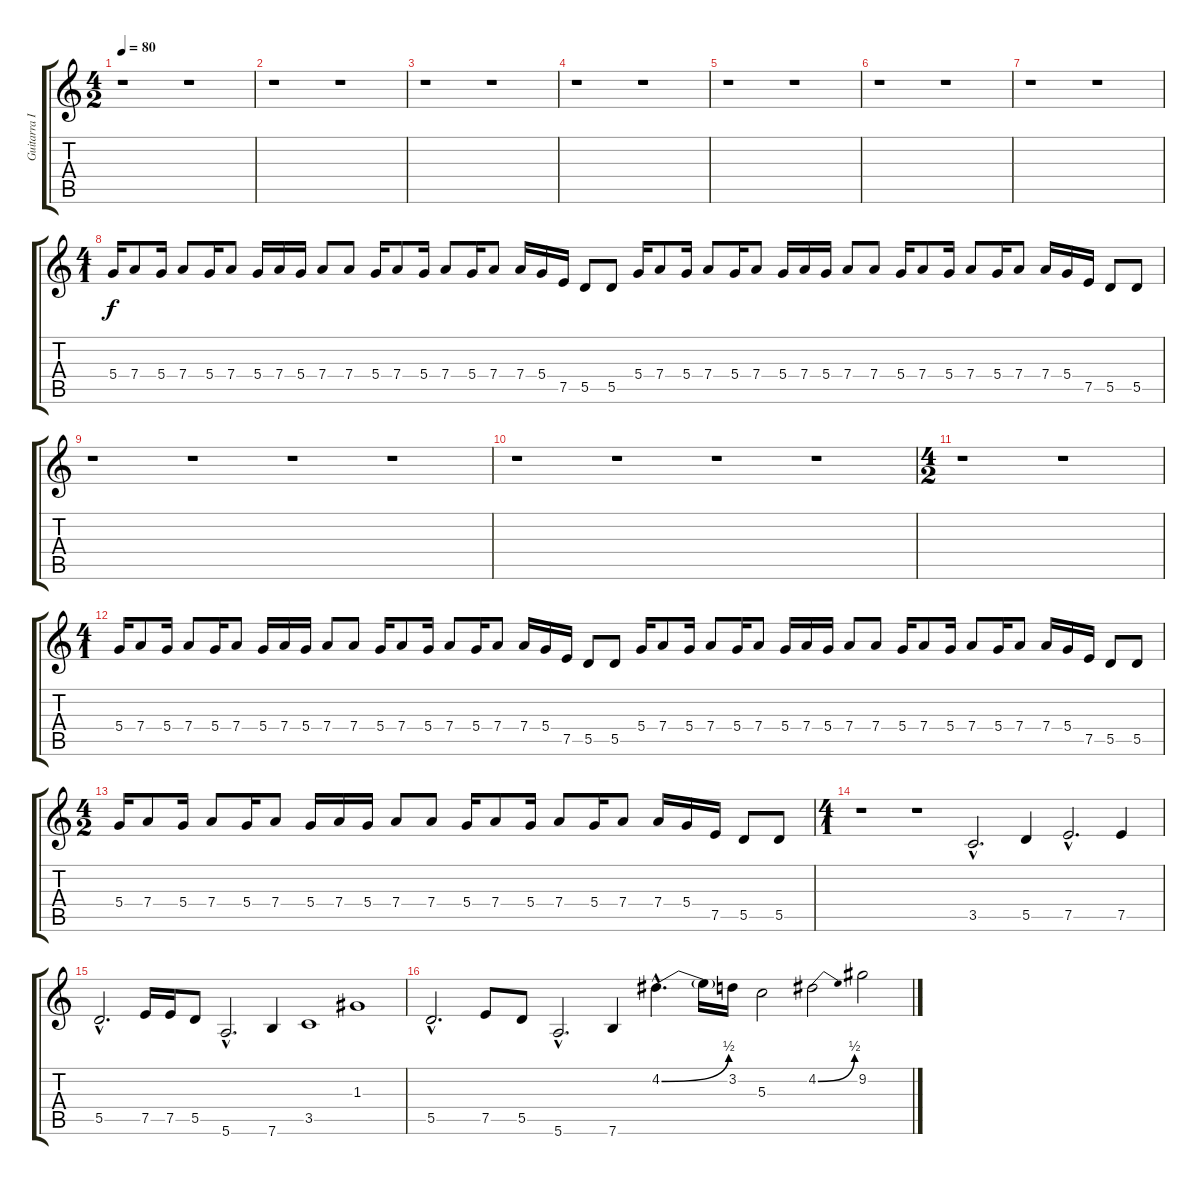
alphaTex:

\track ("Guitarra II" "Guitarra I") {instrument distortionguitar}
\staff {score tabs}
\tuning (E4 B3 G3 D3 A2 E2) {hide}
\ts (4 2)
\tempo 80
\clef g2
\ks c
r.1{dy f instrument distortionguitar} r.1 |
r.1 r.1 |
r.1 r.1 |
r.1 r.1 |
r.1 r.1 |
r.1 r.1 |
r.1 r.1 |
\ts (4 1)
5.4.16 7.4.8 5.4.16 7.4.8 5.4.16 7.4.8 5.4.16 7.4.16 5.4.16 7.4.8 7.4.8 5.4.16 7.4.8 5.4.16 7.4.8 5.4.16 7.4.8 7.4.16 5.4.16 7.5.16 5.5.8 5.5.8 5.4.16 7.4.8 5.4.16 7.4.8 5.4.16 7.4.8 5.4.16 7.4.16 5.4.16 7.4.8 7.4.8 5.4.16 7.4.8 5.4.16 7.4.8 5.4.16 7.4.8 7.4.16 5.4.16 7.5.16 5.5.8 5.5.8 |
r.1 r.1 r.1 r.1 |
r.1 r.1 r.1 r.1 |
\ts (4 2)
r.1 r.1 |
\ts (4 1)
5.4.16 7.4.8 5.4.16 7.4.8 5.4.16 7.4.8 5.4.16 7.4.16 5.4.16 7.4.8 7.4.8 5.4.16 7.4.8 5.4.16 7.4.8 5.4.16 7.4.8 7.4.16 5.4.16 7.5.16 5.5.8 5.5.8 5.4.16 7.4.8 5.4.16 7.4.8 5.4.16 7.4.8 5.4.16 7.4.16 5.4.16 7.4.8 7.4.8 5.4.16 7.4.8 5.4.16 7.4.8 5.4.16 7.4.8 7.4.16 5.4.16 7.5.16 5.5.8 5.5.8 |
\ts (4 2)
5.4.16 7.4.8 5.4.16 7.4.8 5.4.16 7.4.8 5.4.16 7.4.16 5.4.16 7.4.8 7.4.8 5.4.16 7.4.8 5.4.16 7.4.8 5.4.16 7.4.8 7.4.16 5.4.16 7.5.16 5.5.8 5.5.8 |
\ts (4 1)
r.1 r.1 3.5{hac}.2{d} 5.5.4 7.5{hac}.2{d} 7.5.4 |
5.5{hac}.2{d} 7.5.16 7.5.16 5.5.8 5.6{hac}.2{d} 7.6.4 3.5.1 1.3.1 |
5.5{hac}.2{d} 7.5.8 5.5.8 5.6{hac}.2{d} 7.6.4 4.2{be (bend 0 0 60 2) hac}.4{d} 4.2{t}.16 3.2.16 5.3.2 4.2{be (bend 0 0 60 2)}.2 9.2.2
